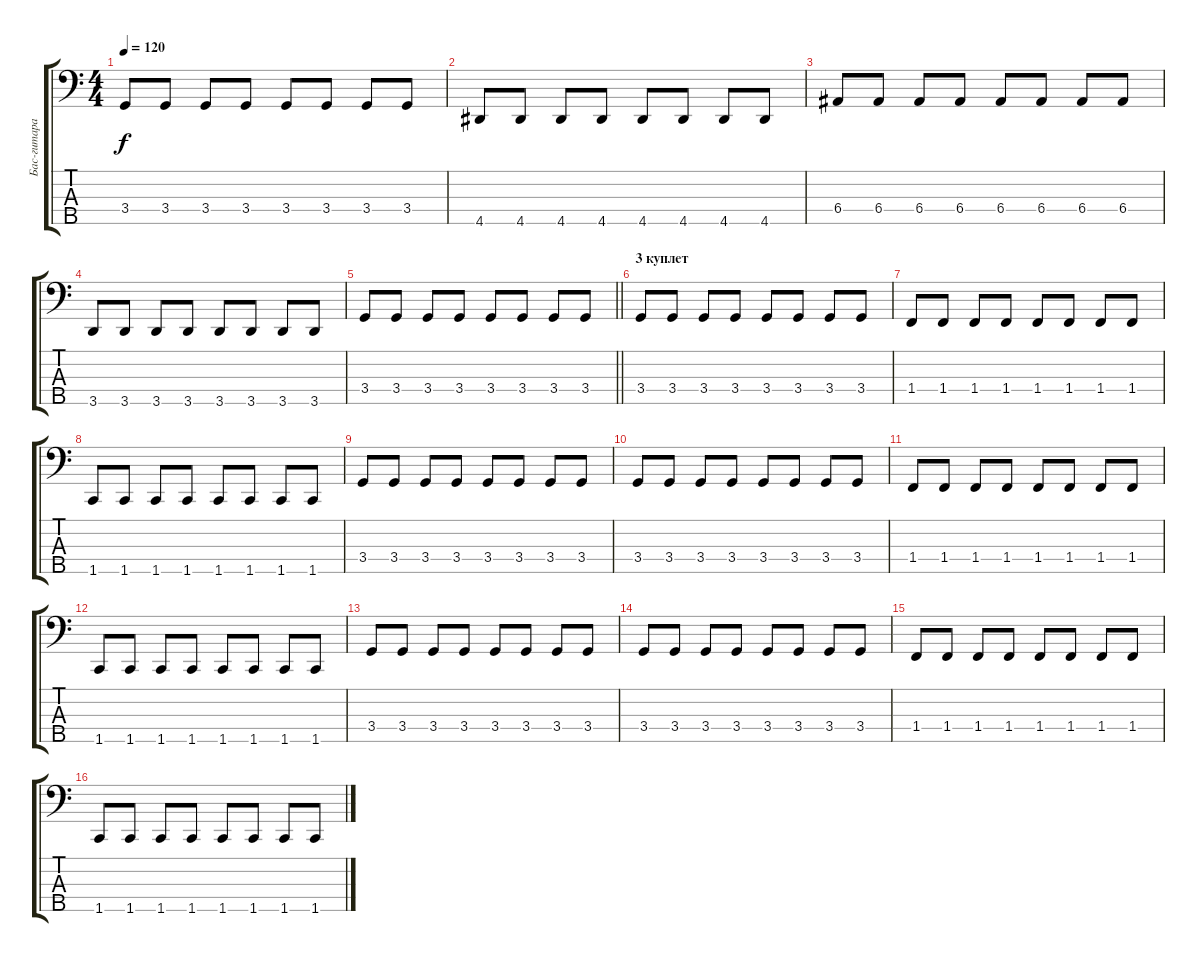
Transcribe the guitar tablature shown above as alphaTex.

\track ("Бас-гитара" "Бас-гитара") {instrument electricbassfinger}
\staff {score tabs}
\tuning (G2 D2 A1 E1 B0) {hide}
\ts (4 4)
\tempo 120
\clef f4
\ks c
3.4.8{dy f} 3.4.8 3.4.8 3.4.8 3.4.8 3.4.8 3.4.8 3.4.8 |
4.5.8 4.5.8 4.5.8 4.5.8 4.5.8 4.5.8 4.5.8 4.5.8 |
6.4.8 6.4.8 6.4.8 6.4.8 6.4.8 6.4.8 6.4.8 6.4.8 |
3.5.8 3.5.8 3.5.8 3.5.8 3.5.8 3.5.8 3.5.8 3.5.8 |
\barLineRight lightlight
3.4.8 3.4.8 3.4.8 3.4.8 3.4.8 3.4.8 3.4.8 3.4.8 |
\section ("" "3 куплет")
3.4.8 3.4.8 3.4.8 3.4.8 3.4.8 3.4.8 3.4.8 3.4.8 |
1.4.8 1.4.8 1.4.8 1.4.8 1.4.8 1.4.8 1.4.8 1.4.8 |
1.5.8 1.5.8 1.5.8 1.5.8 1.5.8 1.5.8 1.5.8 1.5.8 |
3.4.8 3.4.8 3.4.8 3.4.8 3.4.8 3.4.8 3.4.8 3.4.8 |
3.4.8 3.4.8 3.4.8 3.4.8 3.4.8 3.4.8 3.4.8 3.4.8 |
1.4.8 1.4.8 1.4.8 1.4.8 1.4.8 1.4.8 1.4.8 1.4.8 |
1.5.8 1.5.8 1.5.8 1.5.8 1.5.8 1.5.8 1.5.8 1.5.8 |
3.4.8 3.4.8 3.4.8 3.4.8 3.4.8 3.4.8 3.4.8 3.4.8 |
3.4.8 3.4.8 3.4.8 3.4.8 3.4.8 3.4.8 3.4.8 3.4.8 |
1.4.8 1.4.8 1.4.8 1.4.8 1.4.8 1.4.8 1.4.8 1.4.8 |
1.5.8 1.5.8 1.5.8 1.5.8 1.5.8 1.5.8 1.5.8 1.5.8
